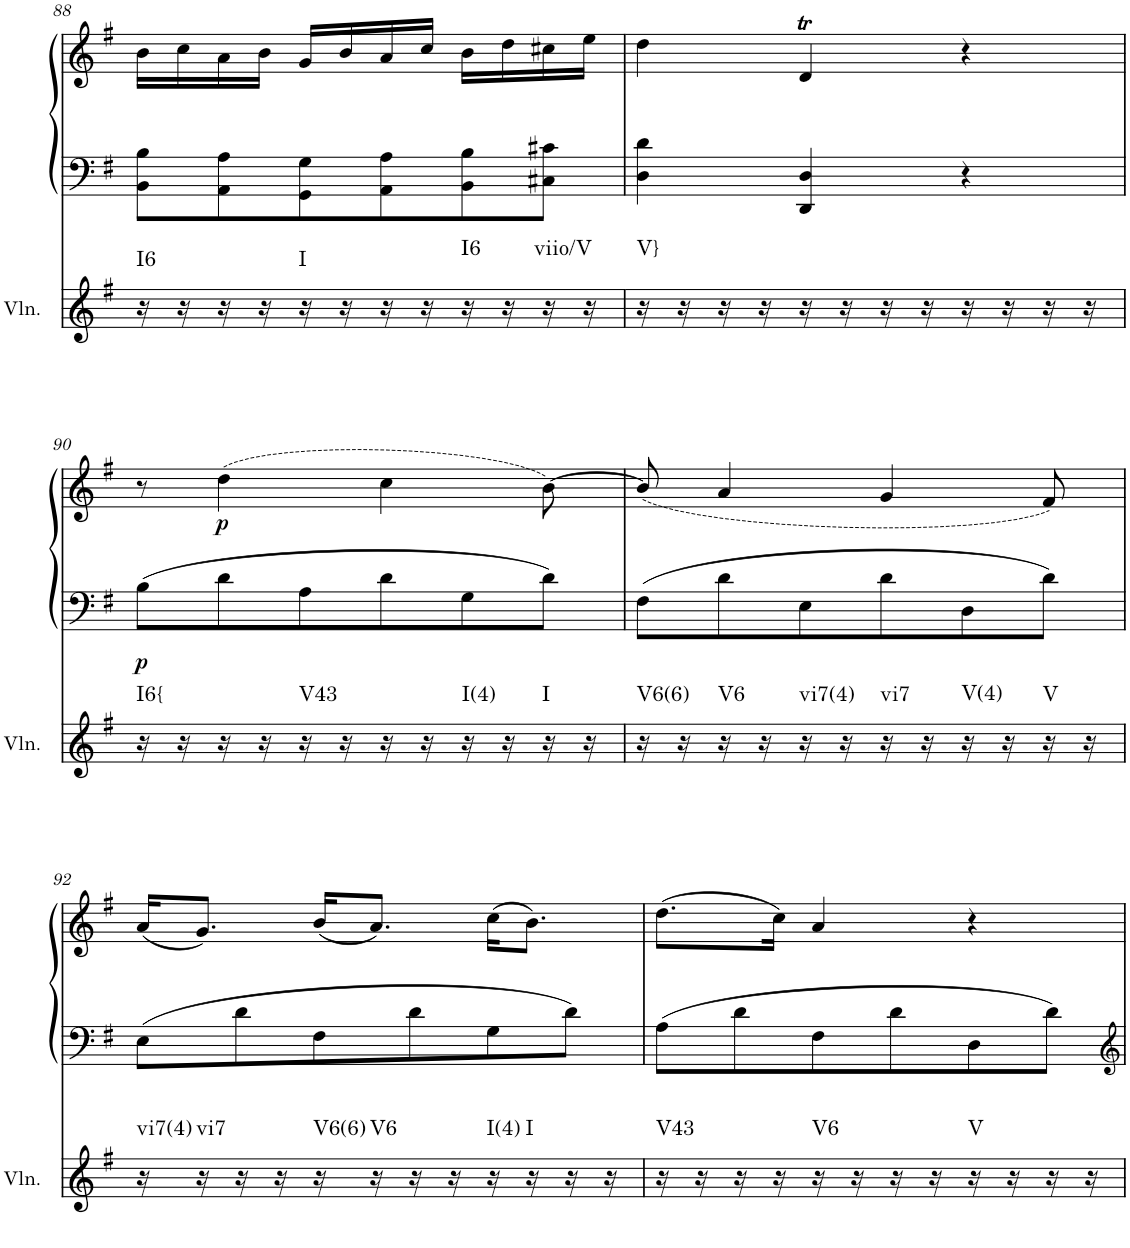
**kern	**harte	**kern	**kern	**dynam
*part2	*part2	*part1	*part1	*part1
*staff3	*	*staff2	*staff1	*staff1/2
*I"Violin	*	*I"Klavier linke Hand	*	*
*I'Vln.	*	*	*	*
!!LO:PB:g=z
*clefG2	*	*clefF4	*clefG2	*
*k[f#]	*	*k[f#]	*k[f#]	*
*M3/4	*	*M3/4	*M3/4	*
=88	=88	=88	=88	=88
!	!LO:H:kt=I6	!	!	!
16r	N	8BB\ 8B\L	16b\LL	.
16r	.	.	16cc\	.
16r	.	8AA\ 8A\	16a\	.
16r	.	.	16b\JJ	.
!	!LO:H:kt=I	!	!	!
16r	N	8GG\ 8G\	16g/LL	.
16r	.	.	16b/	.
16r	.	8AA\ 8A\	16a/	.
16r	.	.	16cc/JJ	.
!	!LO:H:kt=I6	!	!	!
16r	N	8BB\ 8B\	16b\LL	.
16r	.	.	16dd\	.
!	!LO:H:kt=viio/V	!	!	!
16r	N	8C#X\ 8c#X\J	16cc#X\	.
16r	.	.	16ee\JJ	.
=89	=89	=89	=89	=89
!	!LO:H:kt=V}	!	!	!
16r	N	4D\ 4d\	4dd\	.
16r	.	.	.	.
16r	.	.	.	.
16r	.	.	.	.
16r	.	4DD/ 4D/	4dT/	.
16r	.	.	.	.
16r	.	.	.	.
16r	.	.	.	.
16r	.	4r	4r	.
16r	.	.	.	.
16r	.	.	.	.
16r	.	.	.	.
!!LO:LB:g=z
=90	=90	=90	=90	=90
!	!LO:H:kt=I6{	!	!	!LO:DY:b=2
16r	N	8B\L	8r	p
16r	.	.	.	.
!	!	!	!	!LO:DY:b
16r	.	8d\	(4dd\	p
16r	.	.	.	.
!	!LO:H:kt=V43	!	!	!
16r	N	8A\	.	.
16r	.	.	.	.
16r	.	8d\	4cc\	.
16r	.	.	.	.
!	!LO:H:kt=I(4)	!	!	!
16r	N	8G\	.	.
16r	.	.	.	.
!	!LO:H:kt=I	!	!	!
16r	N	8d\J	[8b\)	.
16r	.	.	.	.
=91	=91	=91	=91	=91
!	!LO:H:kt=V6(6)	!	!	!
16r	N	8F#\L	(8b/]	.
16r	.	.	.	.
!	!LO:H:kt=V6	!	!	!
16r	N	8d\	4a/	.
16r	.	.	.	.
!	!LO:H:kt=vi7(4)	!	!	!
16r	N	8E\	.	.
16r	.	.	.	.
!	!LO:H:kt=vi7	!	!	!
16r	N	8d\	4g/	.
16r	.	.	.	.
!	!LO:H:kt=V(4)	!	!	!
16r	N	8D\	.	.
16r	.	.	.	.
!	!LO:H:kt=V	!	!	!
16r	N	8d\J	8f#/)	.
16r	.	.	.	.
!!LO:LB:g=z
=92	=92	=92	=92	=92
!	!LO:H:kt=vi7(4)	!	!	!
16r	N	8E\L	(16a/KL	.
!	!LO:H:kt=vi7	!	!	!
16r	N	.	8.g/J)	.
16r	.	8d\	.	.
16r	.	.	.	.
!	!LO:H:kt=V6(6)	!	!	!
16r	N	8F#\	(16b/KL	.
!	!LO:H:kt=V6	!	!	!
16r	N	.	8.a/J)	.
16r	.	8d\	.	.
16r	.	.	.	.
!	!LO:H:kt=I(4)	!	!	!
16r	N	8G\	(16cc\KL	.
!	!LO:H:kt=I	!	!	!
16r	N	.	8.b\J)	.
16r	.	8d\J	.	.
16r	.	.	.	.
=93	=93	=93	=93	=93
!	!LO:H:kt=V43	!	!	!
16r	N	8A\L	(8.dd\L	.
16r	.	.	.	.
16r	.	8d\	.	.
16r	.	.	16cc\Jk)	.
!	!LO:H:kt=V6	!	!	!
16r	N	8F#\	4a/	.
16r	.	.	.	.
16r	.	8d\	.	.
16r	.	.	.	.
!	!LO:H:kt=V	!	!	!
16r	N	8D\	4r	.
16r	.	.	.	.
16r	.	8d\J	.	.
16r	.	.	.	.
=	=	=	=	=
*-	*-	*-	*-	*-
